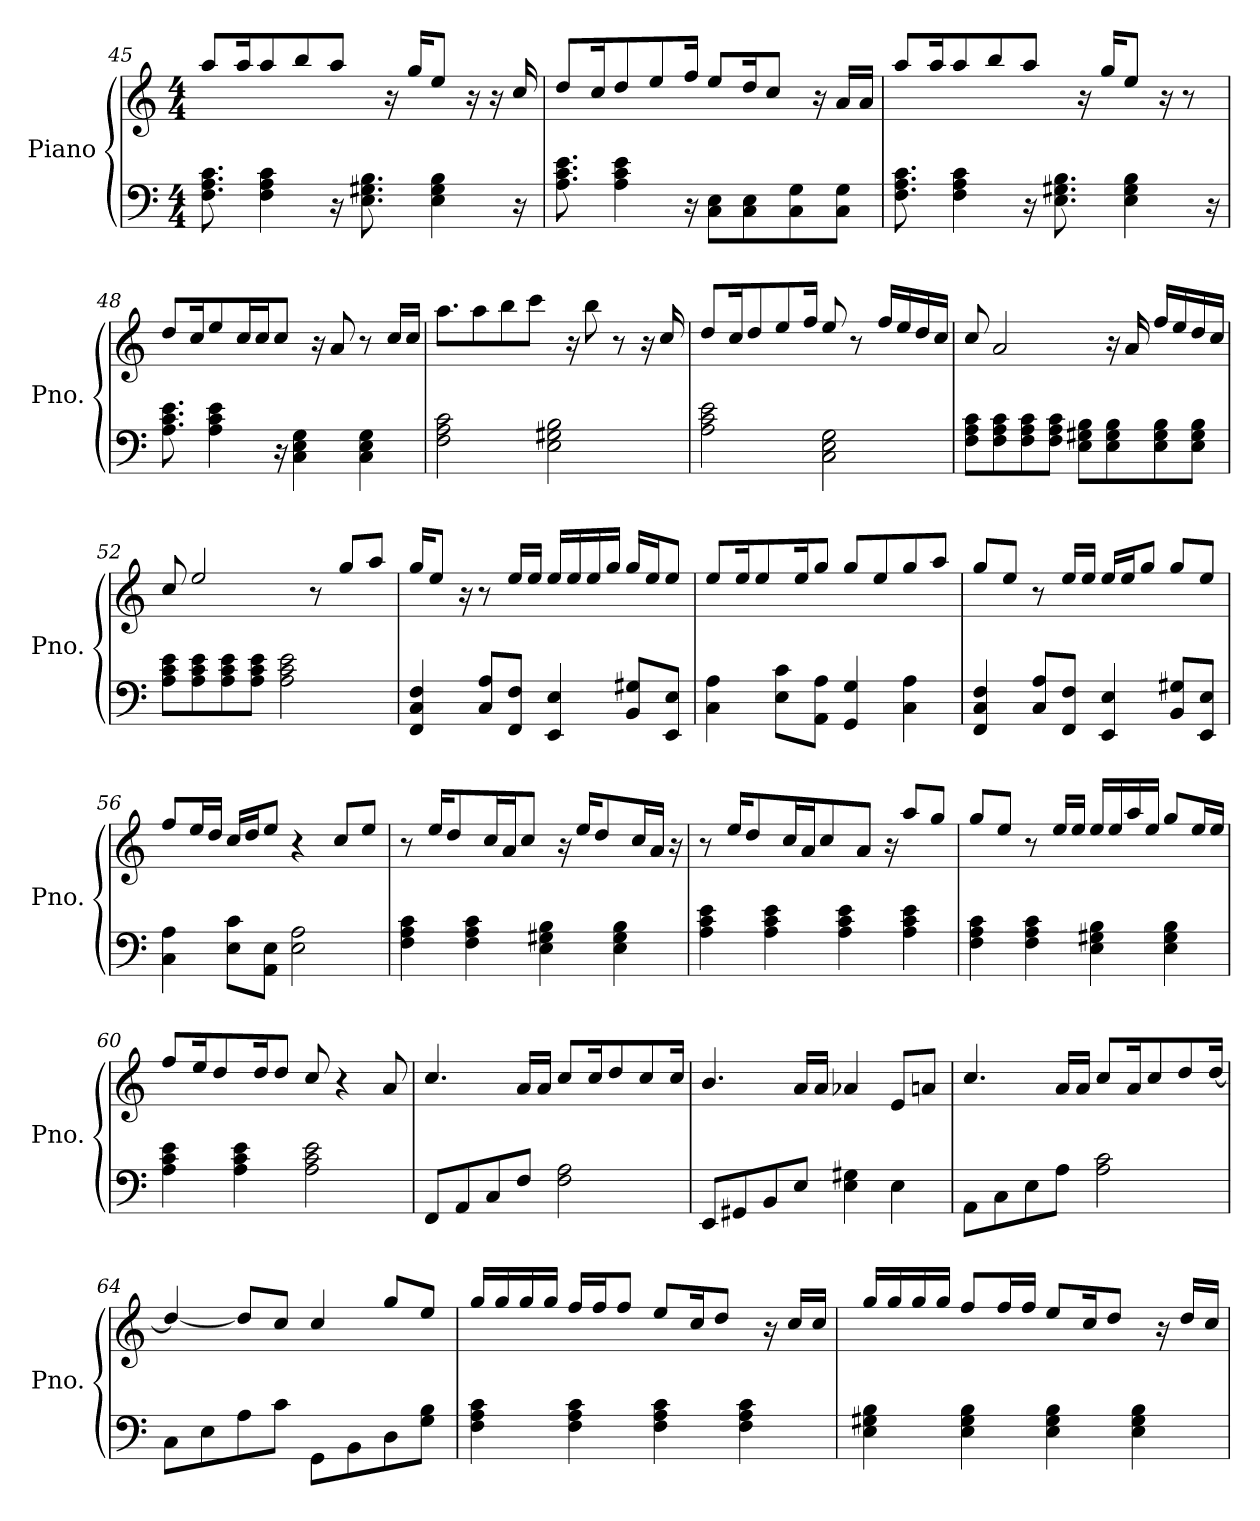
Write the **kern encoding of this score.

**kern	**kern
*part1	*part1
*staff2	*staff1
*I"Piano	*
*I'Pno.	*
*clefF4	*clefG2
*k[]	*k[]
*M4/4	*M4/4
=45	=45
8.F\ 8.A\ 8.c\	8aa/L
.	16aa/K
4F\ 4A\ 4c\	8aa/
.	8bb/
16r	8aa/J
8.E\ 8.G#X\ 8.B\	.
.	16r
.	16gg/KL
4E\ 4G#\ 4B\	8ee/J
.	16r
.	16r
16r	16cc/
=46	=46
8.A\ 8.c\ 8.e\	8dd/L
.	16cc/K
4A\ 4c\ 4e\	8dd/
.	8ee/
16r	16ff/Jk
8C\ 8E\L	8ee/L
8C\ 8E\	16dd/K
.	8cc/J
8C\ 8G\	.
.	16r
8C\ 8G\J	16a/LL
.	16a/JJ
=47	=47
8.F\ 8.A\ 8.c\	8aa/L
.	16aa/K
4F\ 4A\ 4c\	8aa/
.	8bb/
16r	8aa/J
8.E\ 8.G#X\ 8.B\	.
.	16r
.	16gg/KL
4E\ 4G#\ 4B\	8ee/J
.	16r
.	8r
16r	.
!!LO:LB:g=z
=48	=48
8.A\ 8.c\ 8.e\	8dd/L
.	16cc/K
4A\ 4c\ 4e\	8ee/
.	16cc/L
.	16cc/J
16r	8cc/J
4C\ 4E\ 4G\	.
.	16r
.	8a/
4C\ 4E\ 4G\	8r
.	16cc/LL
.	16cc/JJ
=49	=49
2F\ 2A\ 2c\	8.aa\L
.	8aa\
.	8bb\
.	8ccc\J
2E\ 2G#X\ 2B\	.
.	16r
.	8bb\
.	8r
.	16r
.	16cc/
=50	=50
2A\ 2c\ 2e\	8dd/L
.	16cc/K
.	8dd/
.	8ee/
.	16ff/Jk
2C\ 2E\ 2G\	8ee/
.	8r
.	16ff/LL
.	16ee/
.	16dd/
.	16cc/JJ
!!LO:LB:g=z
=51	=51
8F\ 8A\ 8c\L	8cc/
8F\ 8A\ 8c\	2a/
8F\ 8A\ 8c\	.
8F\ 8A\ 8c\J	.
8E\ 8G#X\ 8B\L	.
8E\ 8G#\ 8B\	16r
.	16a/
8E\ 8G#\ 8B\	16ff/LL
.	16ee/
8E\ 8G#\ 8B\J	16dd/
.	16cc/JJ
=52	=52
8A\ 8c\ 8e\L	8cc/
8A\ 8c\ 8e\	2ee/
8A\ 8c\ 8e\	.
8A\ 8c\ 8e\J	.
2A\ 2c\ 2e\	.
.	8r
.	8gg/L
.	8aa/J
=53	=53
4FF/ 4C/ 4F/	16gg/KL
.	8ee/J
.	16r
8C/ 8A/L	8r
8FF/ 8F/J	16ee/LL
.	16ee/JJ
4EE/ 4E/	16ee/LL
.	16ee/
.	16ee/
.	16gg/JJ
8BB/ 8G#X/L	16gg/LL
.	16ee/J
8EE/ 8E/J	8ee/J
=54	=54
4C\ 4A\	8ee/L
.	16ee/K
.	8ee/
8E\ 8c\L	.
.	16ee/K
8AA\ 8A\J	8gg/J
4GG/ 4G/	8gg/L
.	8ee/
4C\ 4A\	8gg/
.	8aa/J
!!LO:PB:g=z
=55	=55
4FF/ 4C/ 4F/	8gg/L
.	8ee/J
8C/ 8A/L	8r
8FF/ 8F/J	16ee/LL
.	16ee/JJ
4EE/ 4E/	16ee/LL
.	16ee/J
.	8gg/J
8BB/ 8G#X/L	8gg/L
8EE/ 8E/J	8ee/J
=56	=56
4C\ 4A\	8ff/L
.	16ee/L
.	16dd/JJ
8E\ 8c\L	16cc/LL
.	16dd/J
8AA\ 8E\J	8ee/J
2E\ 2A\	4r
.	8cc/L
.	8ee/J
=57	=57
4F\ 4A\ 4c\	8r
.	16ee/KL
.	8dd/
4F\ 4A\ 4c\	.
.	16cc/L
.	16a/J
.	8cc/J
4E\ 4G#X\ 4B\	.
.	16r
.	16ee/KL
.	8dd/
4E\ 4G#\ 4B\	.
.	16cc/L
.	16a/JJ
.	16r
=58	=58
4A\ 4c\ 4e\	8r
.	16ee/KL
.	8dd/
4A\ 4c\ 4e\	.
.	16cc/L
.	16a/J
.	8cc/
4A\ 4c\ 4e\	.
.	8a/J
.	16r
4A\ 4c\ 4e\	8aa/L
.	8gg/J
!!LO:LB:g=z
=59	=59
4F\ 4A\ 4c\	8gg/L
.	8ee/J
4F\ 4A\ 4c\	8r
.	16ee/LL
.	16ee/JJ
4E\ 4G#X\ 4B\	16ee/LL
.	16ee/
.	16aa/
.	16ee/JJ
4E\ 4G#\ 4B\	8gg/L
.	16ee/L
.	16ee/JJ
=60	=60
4A\ 4c\ 4e\	8ff/L
.	16ee/K
.	8dd/
4A\ 4c\ 4e\	.
.	16dd/K
.	8dd/J
2A\ 2c\ 2e\	8cc/
.	4r
.	8a/
=61	=61
8FF/L	4.cc/
8AA/	.
8C/	.
8F/J	16a/LL
.	16a/JJ
2F\ 2A\	8cc/L
.	16cc/K
.	8dd/
.	8cc/
.	16cc/Jk
=62	=62
8EE/L	4.b/
8GG#X/	.
8BB/	.
8E/J	16a/LL
.	16a/JJ
4E\ 4G#X\	4a-X/
4E\	8e/L
.	8an/J
!!LO:LB:g=z
=63	=63
8AA\L	4.cc/
8C\	.
8E\	.
8A\J	16a/LL
.	16a/JJ
2A\ 2c\	8cc/L
.	16a/K
.	8cc/
.	8dd/
.	[16dd/Jk
=64	=64
8C\L	4dd/_
8E\	.
8A\	8dd/L]
8c\J	8cc/J
8GG\L	4cc/
8BB\	.
8D\	8gg/L
8G\ 8B\J	8ee/J
=65	=65
4F\ 4A\ 4c\	16gg/LL
.	16gg/
.	16gg/
.	16gg/JJ
4F\ 4A\ 4c\	16ff/LL
.	16ff/J
.	8ff/J
4F\ 4A\ 4c\	8ee/L
.	16cc/K
.	8dd/J
4F\ 4A\ 4c\	.
.	16r
.	16cc/LL
.	16cc/JJ
=66	=66
4E\ 4G#X\ 4B\	16gg/LL
.	16gg/
.	16gg/
.	16gg/JJ
4E\ 4G#\ 4B\	8ff/L
.	16ff/L
.	16ff/JJ
4E\ 4G#\ 4B\	8ee/L
.	16cc/K
.	8dd/J
4E\ 4G#\ 4B\	.
.	16r
.	16dd/LL
.	16cc/JJ
=	=
*-	*-
